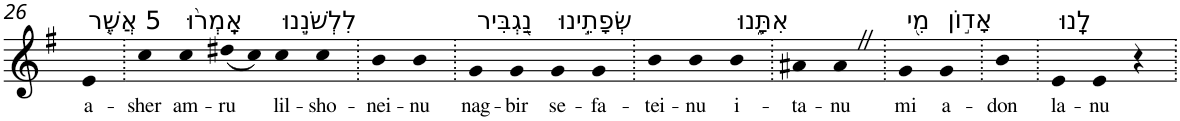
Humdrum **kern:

**kern	**text
*part1	*part1
*staff1	*staff1
*I"Piano	*
*I'Pno	*
!!LO:PB:g=z
*clefG2	*
*k[f#]	*
*G:	*
=26	=26
!LO:TX:a:t=5 אֲשֶׁ֤ר	!
!	!LO:LY:b
4e	a-
=27.	=27.
!	!LO:LY:b
4cc	-sher
!LO:TX:a:t=אָֽמְר֨וּ	!
!	!LO:LY:b
4cc	am-
!	!LO:LY:b
(<8dd#X	-ru
8cc)	.
!LO:TX:a:t=לִלְשֹׁנֵ֣נוּ	!
!	!LO:LY:b
4cc	lil-
!	!LO:LY:b
4cc	-sho-
=28.	=28.
!	!LO:LY:b
4b	-nei-
!	!LO:LY:b
4b	-nu
=29.	=29.
!LO:TX:a:t=נַ֭גְבִּיר	!
!	!LO:LY:b
4g	nag-
!	!LO:LY:b
4g	-bir
!LO:TX:a:t=שְׂפָתֵ֣ינוּ	!
!	!LO:LY:b
4g	se-
!	!LO:LY:b
4g	-fa-
=30.	=30.
!	!LO:LY:b
4b	-tei-
!	!LO:LY:b
4b	-nu
!LO:TX:a:t=אִתָּ֑נוּ	!
!	!LO:LY:b
4b	i-
=31.	=31.
!	!LO:LY:b
4a#X	-ta-
!	!LO:LY:b
4a#Z	-nu
=32.	=32.
!LO:TX:a:t=מִ֖י	!
!	!LO:LY:b
4g	mi
!LO:TX:a:t=אָד֣וֹן	!
!	!LO:LY:b
4g	a-
=33.	=33.
!	!LO:LY:b
4b	-don
=34.	=34.
!LO:TX:a:t=לָֽנוּ	!
!	!LO:LY:b
4e	la-
!	!LO:LY:b
4e	-nu
4r	.
=.	=.
*-	*-
